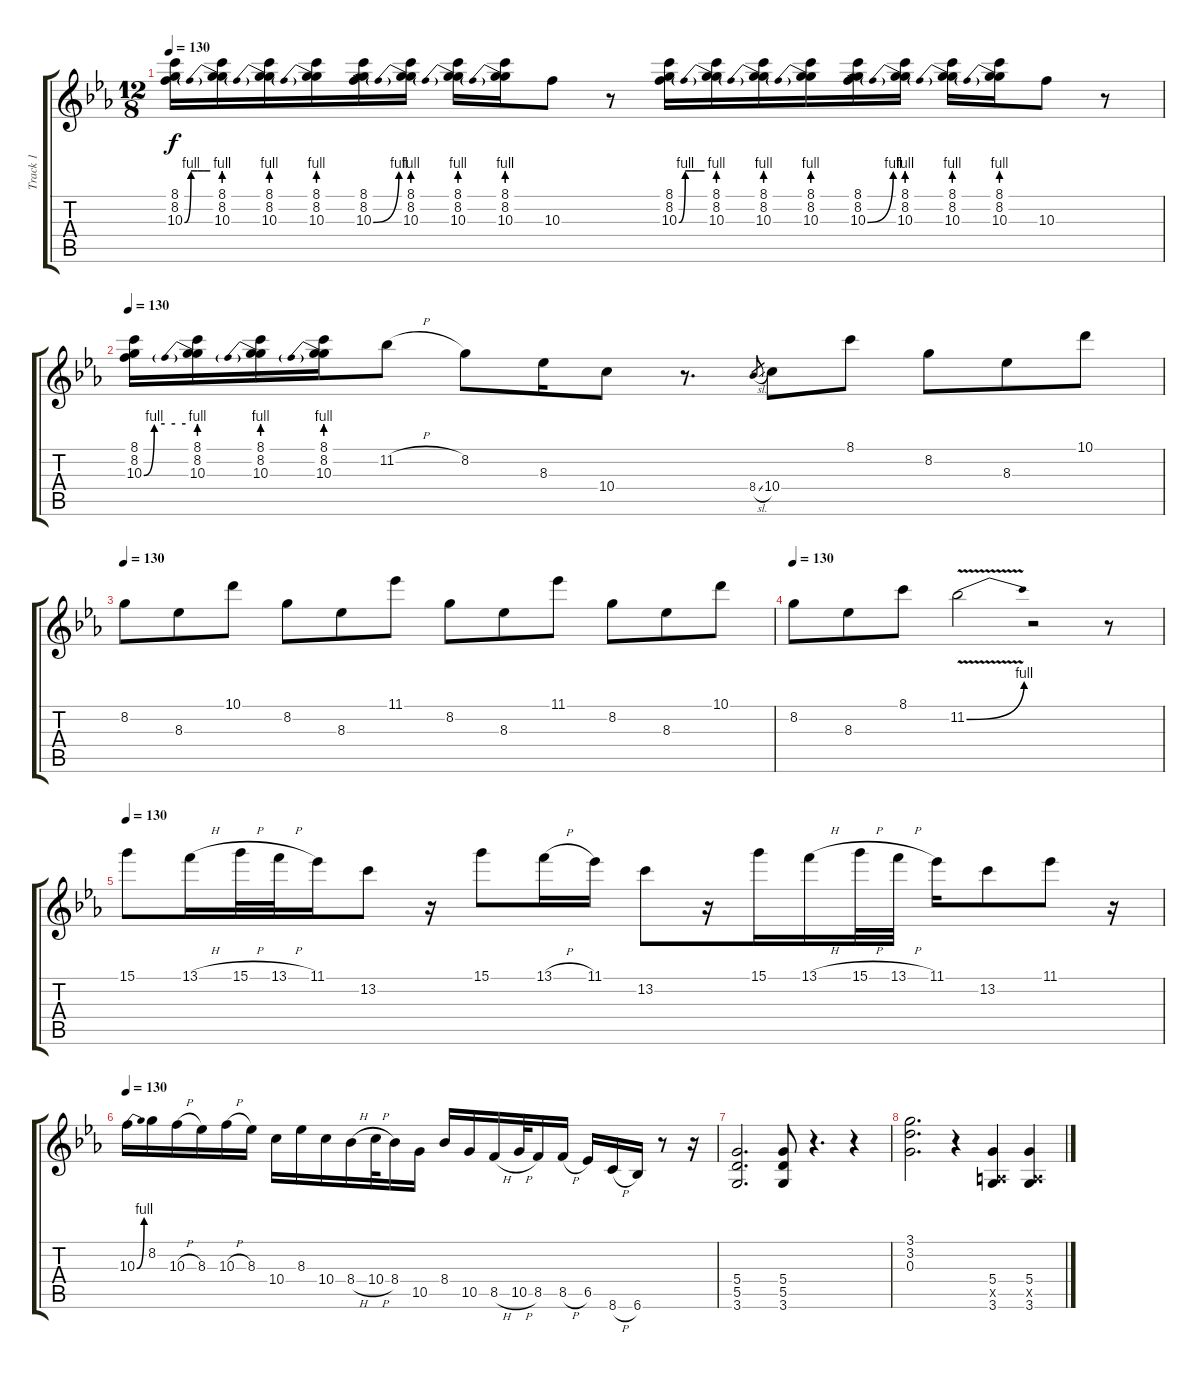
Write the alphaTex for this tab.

\track ("Track 1" "Track 1") {instrument overdrivenguitar}
\staff {score tabs}
\tuning (E4 B3 G3 D3 A2 E2) {hide}
\ts (12 8)
\tempo 130
\clef g2
\ks cminor
(8.1 8.2 10.3{be (custom 0 0 15 4 30 4 45 4 60 4)}).16{dy f} (8.1 8.2 10.3{be (prebend 0 4 60 4)}).16 (8.1 8.2 10.3{be (prebend 0 4 60 4)}).16 (8.1 8.2 10.3{be (prebend 0 4 60 4)}).16 (8.1 8.2 10.3{be (bend 0 0 60 4)}).16 (8.1 8.2 10.3{be (prebend 0 4 60 4)}).16 (8.1 8.2 10.3{be (prebend 0 4 60 4)}).16 (8.1 8.2 10.3{be (prebend 0 4 60 4)}).16 10.3.8 r.8 (8.1 8.2 10.3{be (custom 0 0 15 4 30 4 45 4 60 4)}).16 (8.1 8.2 10.3{be (prebend 0 4 60 4)}).16 (8.1 8.2 10.3{be (prebend 0 4 60 4)}).16 (8.1 8.2 10.3{be (prebend 0 4 60 4)}).16 (8.1 8.2 10.3{be (bend 0 0 60 4)}).16 (8.1 8.2 10.3{be (prebend 0 4 60 4)}).16 (8.1 8.2 10.3{be (prebend 0 4 60 4)}).16 (8.1 8.2 10.3{be (prebend 0 4 60 4)}).16 10.3.8 r.8 |
\tempo 130
(8.1 8.2 10.3{be (custom 0 0 15 4 30 4 45 4 60 4)}).16 (8.1 8.2 10.3{be (prebend 0 4 60 4)}).16 (8.1 8.2 10.3{be (prebend 0 4 60 4)}).16 (8.1 8.2 10.3{be (prebend 0 4 60 4)}).16 11.2{h}.8 8.2.8 8.3.16 10.4.8 r.8{d} 8.4{sl}.8{gr} 10.4.8 8.1.8 8.2.8 8.3.8 10.1.8 |
\tempo 130
8.2.8 8.3.8 10.1.8 8.2.8 8.3.8 11.1.8 8.2.8 8.3.8 11.1.8 8.2.8 8.3.8 10.1.8 |
\tempo 130
8.2.8 8.3.8 8.1.8 11.2{be (bend 0 0 60 4) v}.2 r.2 r.8 |
\tempo 130
15.1.8 13.1{h}.16 15.1{h}.32 13.1{h}.32 11.1.16 13.2.8 r.16 15.1.8 13.1{h}.16 11.1.16 13.2.8 r.16 15.1.16 13.1{h}.16 15.1{h}.32 13.1{h}.32 11.1.16 13.2.8 11.1.8 r.16 |
\tempo 130
10.3{be (bend 0 0 60 4)}.16 8.2.16 10.3{h}.16 8.3.16 10.3{h}.16 8.3.16 10.4.16 8.3.16 10.4.16 8.4{h}.16 10.4{h}.32 8.4.16 10.5.16 8.4.16 10.5.16 8.5{h}.16 10.5{h}.32 8.5.16 8.5{h}.16 6.5.16 8.6{h}.16 6.6.16 r.8 r.16 |
(5.4 5.5 3.6).2{d} (5.4 5.5 3.6).8 r.4{d} r.4 |
(3.1 3.2 0.3).2{d} r.4 (5.4 0.5{x} 3.6).4 (5.4 0.5{x} 3.6).4
